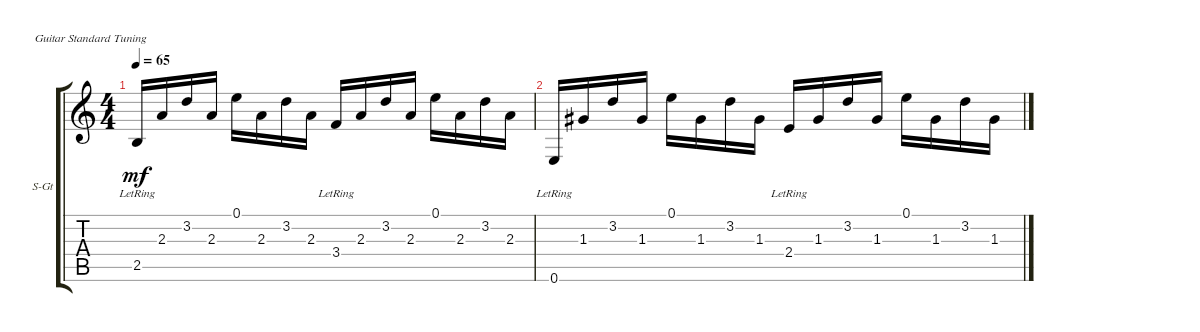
\defaultSystemsLayout 4
\bracketExtendMode groupsimilarinstruments
\firstSystemTrackNameOrientation horizontal
\otherSystemsTrackNameOrientation horizontal
\track ("ГИТАРА" "S-Gt") {instrument acousticguitarsteel}
\staff {score tabs}
\tuning (E4 B3 G3 D3 A2 E2)
\ts (4 4)
\tempo 65
\clef g2
\ks aminor
2.5{lr}.16{dy mf} 2.3.16 3.2.16 2.3.16 0.1.16 2.3.16 3.2.16 2.3.16 3.4{lr}.16 2.3.16 3.2.16 2.3.16 0.1.16 2.3.16 3.2.16 2.3.16 |
0.6{lr}.16 1.3.16 3.2.16 1.3.16 0.1.16 1.3.16 3.2.16 1.3.16 2.4{lr}.16 1.3.16 3.2.16 1.3.16 0.1.16 1.3.16 3.2.16 1.3.16
